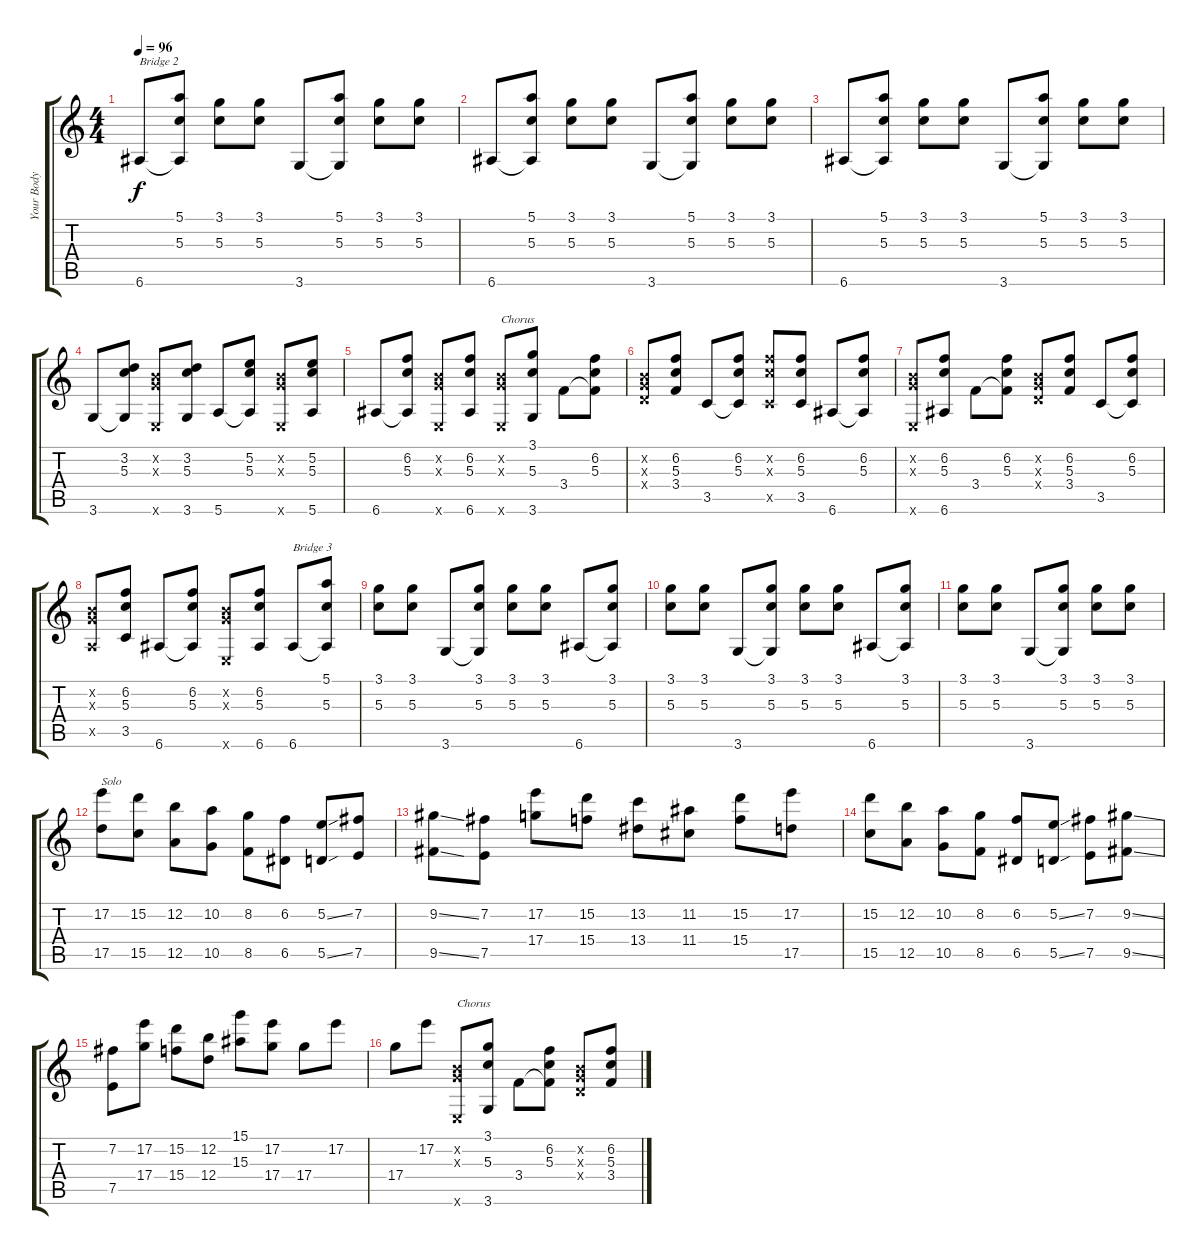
\track ("Your Body is a Wonderland" "Your Body ") {instrument acousticguitarnylon}
\staff {score tabs}
\tuning (E4 B3 G3 D3 A2 E2) {hide}
\ts (4 4)
\tempo 96
\clef g2
\ks c
6.6.8{txt "Bridge 2" dy f} (5.1 5.3 6.6{t}).8 (3.1 5.3).8 (3.1 5.3).8 3.6.8 (5.1 5.3 3.6{t}).8 (3.1 5.3).8 (3.1 5.3).8 |
6.6.8 (5.1 5.3 6.6{t}).8 (3.1 5.3).8 (3.1 5.3).8 3.6.8 (5.1 5.3 3.6{t}).8 (3.1 5.3).8 (3.1 5.3).8 |
6.6.8 (5.1 5.3 6.6{t}).8 (3.1 5.3).8 (3.1 5.3).8 3.6.8 (5.1 5.3 3.6{t}).8 (3.1 5.3).8 (3.1 5.3).8 |
3.6.8 (3.2 5.3 3.6{t}).8 (0.2{x} 0.3{x} 0.6{x}).8 (3.2 5.3 3.6).8 5.6.8 (5.2 5.3 5.6{t}).8 (0.2{x} 0.3{x} 0.6{x}).8 (5.2 5.3 5.6).8 |
6.6.8 (6.2 5.3 6.6{t}).8 (0.2{x} 0.3{x} 0.6{x}).8 (6.2 5.3 6.6).8 (0.2{x} 0.3{x} 0.6{x}).8{txt "Chorus"} (3.1 5.3 3.6).8 3.4.8 (6.2 5.3 3.4{t}).8 |
(0.2{x} 0.3{x} 0.4{x}).8 (6.2 5.3 3.4).8 3.5.8 (6.2 5.3 3.5{t}).8 (6.2{x} 5.3{x} 3.5{x}).8 (6.2 5.3 3.5).8 6.6.8 (6.2 5.3 6.6{t}).8 |
(0.2{x} 0.3{x} 0.6{x}).8 (6.2 5.3 6.6).8 3.4.8 (6.2 5.3 3.4{t}).8 (0.2{x} 0.3{x} 0.4{x}).8 (6.2 5.3 3.4).8 3.5.8 (6.2 5.3 3.5{t}).8 |
(0.2{x} 0.3{x} 0.5{x}).8 (6.2 5.3 3.5).8 6.6.8 (6.2 5.3 6.6{t}).8 (0.2{x} 0.3{x} 0.6{x}).8 (6.2 5.3 6.6).8 6.6.8{txt "Bridge 3"} (5.1 5.3 6.6{t}).8 |
(3.1 5.3).8 (3.1 5.3).8 3.6.8 (3.1 5.3 3.6{t}).8 (3.1 5.3).8 (3.1 5.3).8 6.6.8 (3.1 5.3 6.6{t}).8 |
(3.1 5.3).8 (3.1 5.3).8 3.6.8 (3.1 5.3 3.6{t}).8 (3.1 5.3).8 (3.1 5.3).8 6.6.8 (3.1 5.3 6.6{t}).8 |
(3.1 5.3).8 (3.1 5.3).8 3.6.8 (3.1 5.3 3.6{t}).8 (3.1 5.3).8 (3.1 5.3).8 |
(17.2 17.5).8{txt "Solo"} (15.2 15.5).8 (12.2 12.5).8 (10.2 10.5).8 (8.2 8.5).8 (6.2 6.5).8 (5.2{ss} 5.5{ss}).8 (7.2 7.5).8 |
(9.2{ss} 9.5{ss}).8 (7.2 7.5).8 (17.2 17.4).8 (15.2 15.4).8 (13.2 13.4).8 (11.2 11.4).8 (15.2 15.4).8 (17.2 17.5).8 |
(15.2 15.5).8 (12.2 12.5).8 (10.2 10.5).8 (8.2 8.5).8 (6.2 6.5).8 (5.2{ss} 5.5{ss}).8 (7.2 7.5).8 (9.2{ss} 9.5{ss}).8 |
(7.2 7.5).8 (17.2 17.4).8 (15.2 15.4).8 (12.2 12.4).8 (15.1 15.3).8 (17.2 17.4).8 17.4.8 17.2.8 |
17.4.8 17.2.8 (0.2{x} 0.3{x} 0.6{x}).8{txt "Chorus"} (3.1 5.3 3.6).8 3.4.8 (6.2 5.3 3.4{t}).8 (0.2{x} 0.3{x} 0.4{x}).8 (6.2 5.3 3.4).8
